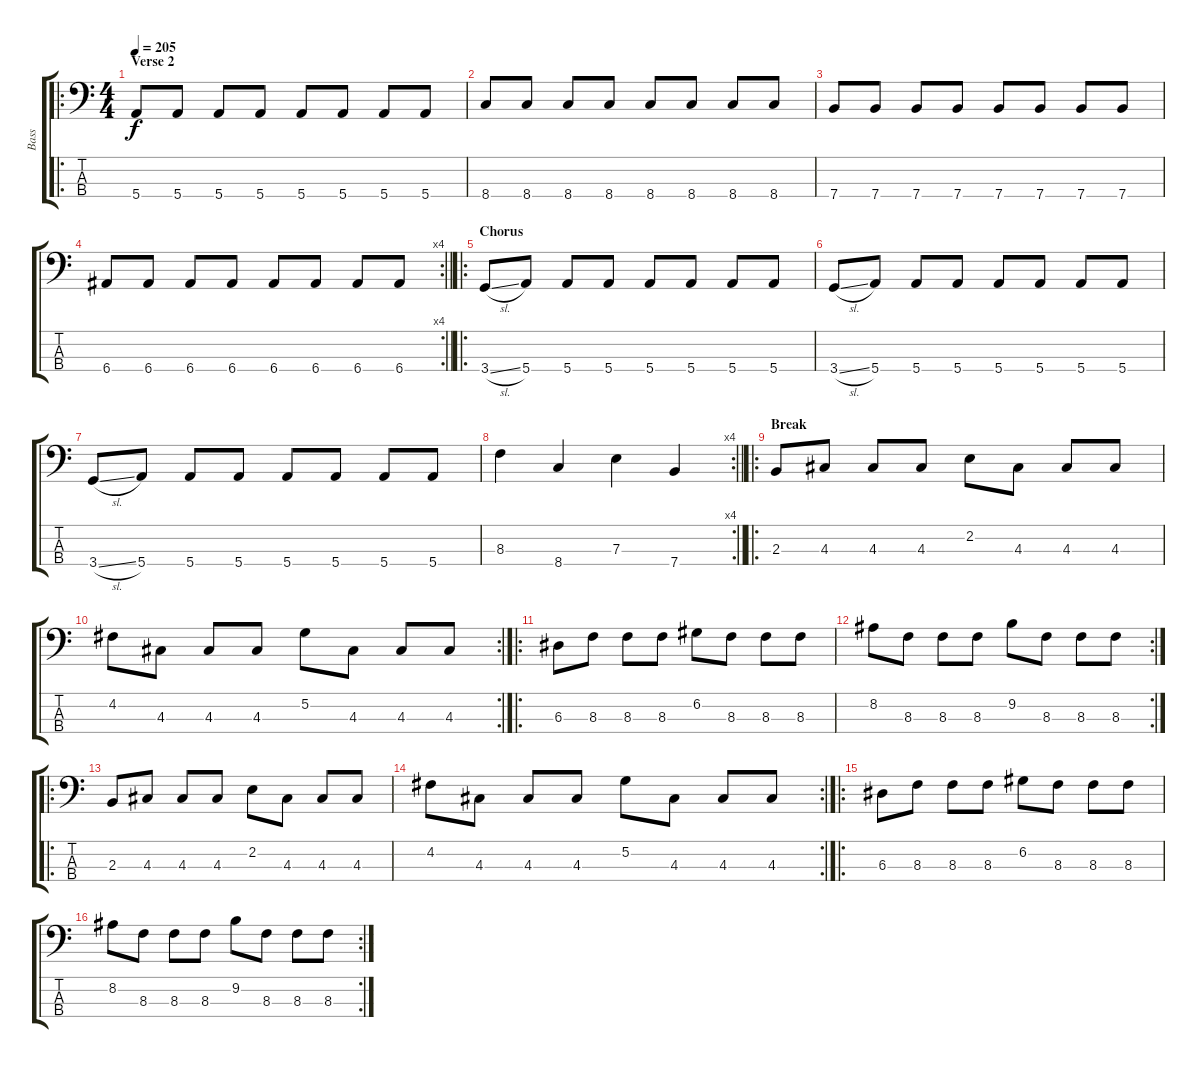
\track ("Bass" "Bass") {instrument electricbassfinger}
\staff {score tabs}
\tuning (G2 D2 A1 E1) {hide}
\ro
\ts (4 4)
\section ("" "Verse 2")
\tempo 205
\clef f4
\ks c
5.4.8{dy f} 5.4.8 5.4.8 5.4.8 5.4.8 5.4.8 5.4.8 5.4.8 |
8.4.8 8.4.8 8.4.8 8.4.8 8.4.8 8.4.8 8.4.8 8.4.8 |
7.4.8 7.4.8 7.4.8 7.4.8 7.4.8 7.4.8 7.4.8 7.4.8 |
\rc 4
\barLineRight lightlight
6.4.8 6.4.8 6.4.8 6.4.8 6.4.8 6.4.8 6.4.8 6.4.8 |
\ro
\section ("" "Chorus")
3.4{sl}.8 5.4.8 5.4.8 5.4.8 5.4.8 5.4.8 5.4.8 5.4.8 |
3.4{sl}.8 5.4.8 5.4.8 5.4.8 5.4.8 5.4.8 5.4.8 5.4.8 |
3.4{sl}.8 5.4.8 5.4.8 5.4.8 5.4.8 5.4.8 5.4.8 5.4.8 |
\rc 4
\barLineRight lightlight
8.3.4 8.4.4 7.3.4 7.4.4 |
\ro
\section ("" "Break")
2.3.8 4.3.8 4.3.8 4.3.8 2.2.8 4.3.8 4.3.8 4.3.8 |
\rc 2
4.2.8 4.3.8 4.3.8 4.3.8 5.2.8 4.3.8 4.3.8 4.3.8 |
\ro
6.3.8 8.3.8 8.3.8 8.3.8 6.2.8 8.3.8 8.3.8 8.3.8 |
\rc 2
8.2.8 8.3.8 8.3.8 8.3.8 9.2.8 8.3.8 8.3.8 8.3.8 |
\ro
2.3.8 4.3.8 4.3.8 4.3.8 2.2.8 4.3.8 4.3.8 4.3.8 |
\rc 2
4.2.8 4.3.8 4.3.8 4.3.8 5.2.8 4.3.8 4.3.8 4.3.8 |
\ro
6.3.8 8.3.8 8.3.8 8.3.8 6.2.8 8.3.8 8.3.8 8.3.8 |
\rc 2
8.2.8 8.3.8 8.3.8 8.3.8 9.2.8 8.3.8 8.3.8 8.3.8
